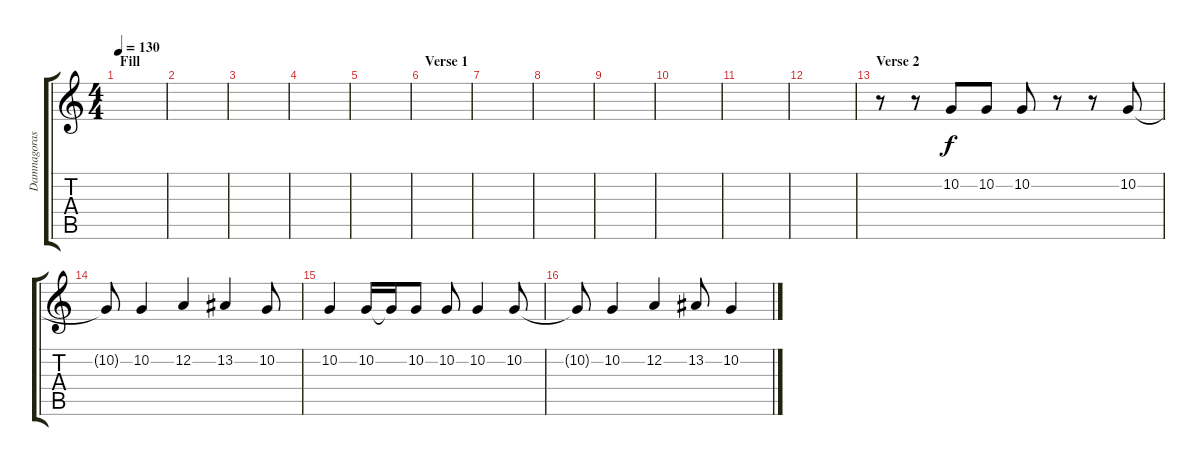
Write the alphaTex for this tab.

\track ("Damnagoras" "Damnagoras") {instrument trumpet}
\staff {score tabs}
\tuning (D4 A3 F3 C3 G2 D2) {hide}
\ts (4 4)
\section ("" "Fill")
\tempo 130
\clef g2
\ks c
|
|
|
|
|
\section ("" "Verse 1")
|
|
|
|
|
|
|
\section ("" "Verse 2")
r.8 r.8 10.2.8 10.2.8 10.2.8 r.8 r.8 10.2.8 |
10.2{t}.8 10.2.4 12.2.4 13.2.4 10.2.8 |
10.2.4 10.2.16 10.2{t}.16 10.2.8 10.2.8 10.2.4 10.2.8 |
10.2{t}.8 10.2.4 12.2.4 13.2.8 10.2.4
